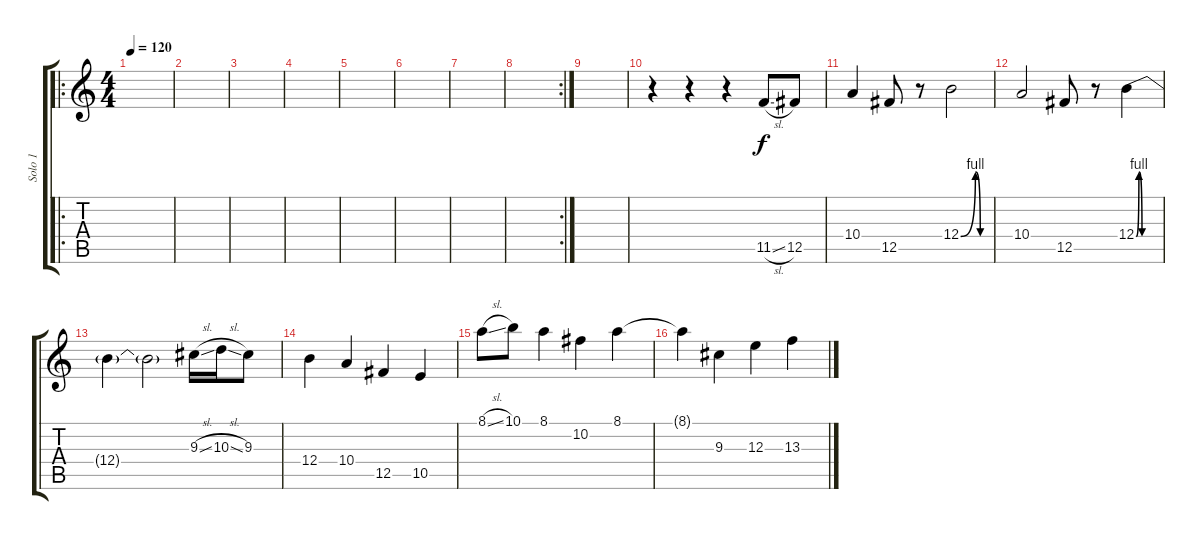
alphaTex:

\track ("Solo 1" "Solo 1") {instrument distortionguitar}
\staff {score tabs}
\tuning (Db4 Ab3 E3 B2 Gb2 Db2) {hide}
\ro
\ts (4 4)
\tempo 120
\clef g2
\ks c
|
|
|
|
|
|
|
\rc 2
|
|
r.4 r.4 r.4 11.5{sl}.8 12.5.8 |
10.4.4 12.5.8 r.8 12.4{be (custom 0 0 30 4 40 0 60 0)}.2 |
10.4.2 12.5.8 r.8 12.4{be (custom 0 0 7 4 15 0 60 0)}.4 |
12.4{t}.4 12.4{t}.2 9.3{sl}.16 10.3{sl}.16 9.3.8 |
12.4.4 10.4.4 12.5.4 10.5.4 |
8.1{sl}.8 10.1.8 8.1.4 10.2.4 8.1.4 |
8.1{t}.4 9.3.4 12.3.4 13.3.4
